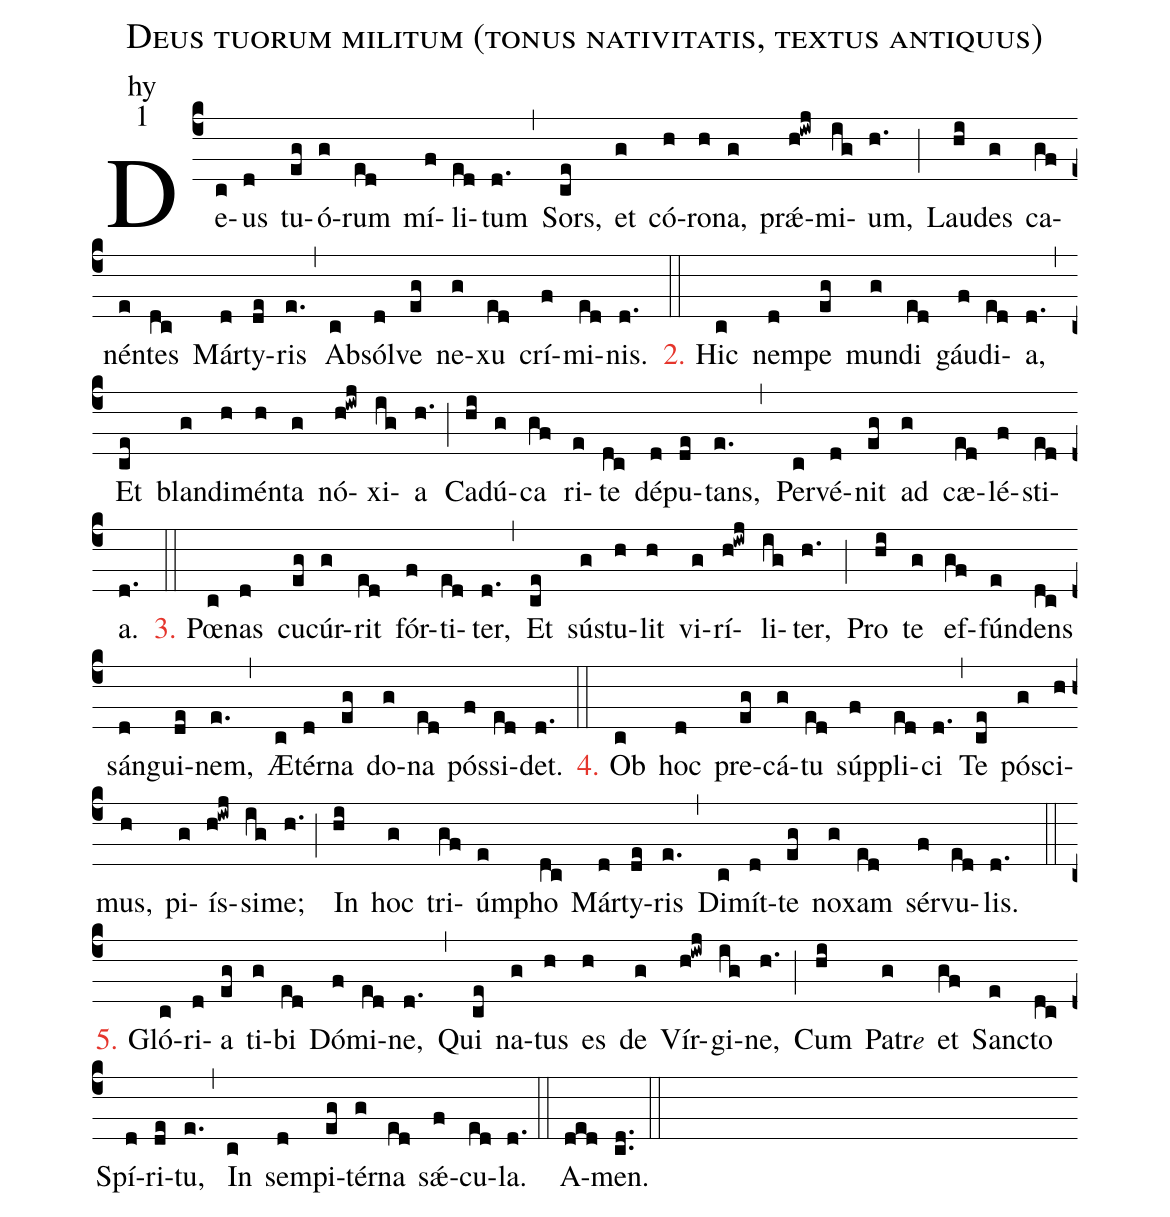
name:Deus tuorum militum (tonus nativitatis, textus antiquus);
office-part:hy;
mode:1;
%%
initial-style: 1;
%%
(c4)De(c)us(d) tu(eg)ó(g)rum(ed) mí(f)li(ed)tum(d.) (,)
Sors,(ce) et(g) có(h)ro(h)na,(g) prǽ(h!iwj)mi(ig)um,(h.) (;)
Lau(hi)des(g) ca(gf)nén(e)tes(dc) Már(d)ty(de)ris(e.) (,)
Ab(c)sól(d)ve(eg) ne(g)xu(ed) crí(f)mi(ed)nis.(d.) (::)

<c>2.</c> Hic(c) nem(d)pe(eg) mun(g)di(ed) gáu(f)di(ed)a,(d.) (,)
Et(ce) blan(g)di(h)mén(h)ta(g) nó(h!iwj)xi(ig)a(h.) (;)
Ca(hi)dú(g)ca(gf) ri(e)te(dc) dé(d)pu(de)tans,(e.) (,)
Per(c)vé(d)nit(eg) ad(g) cæ(ed)lé(f)sti(ed)a.(d.) (::)

<c>3.</c> Pœ(c)nas(d) cu(eg)cúr(g)rit(ed) fór(f)ti(ed)ter,(d.) (,)
Et(ce) sú(g)stu(h)lit(h) vi(g)rí(h!iwj)li(ig)ter,(h.) (;)
Pro(hi) te(g) ef(gf)fún(e)dens(dc) sán(d)gui(de)nem,(e.) (,)
Æ(c)tér(d)na(eg) do(g)na(ed) pós(f)si(ed)det.(d.) (::)

<c>4.</c> Ob(c) hoc(d) pre(eg)cá(g)tu(ed) súp(f)pli(ed)ci(d.) (,)
Te(ce) pó(g)sci(h)mus,(h) pi(g)ís(h!iwj)si(ig)me;(h.) (;)
In(hi) hoc(g) tri(gf)úm(e)pho(dc) Már(d)ty(de)ris(e.) (,)
Di(c)mít(d)te(eg) no(g)xam(ed) sér(f)vu(ed)lis.(d.) (::)

<c>5.</c> Gló(c)ri(d)a(eg) ti(g)bi(ed) Dó(f)mi(ed)ne,(d.) (,)
Qui(ce) na(g)tus(h) es(h) de(g) Vír(h!iwj)gi(ig)ne,(h.) (;)
Cum(hi) P{a}tr<e>e</e>(g) et(gf) San(e)cto(dc) Spí(d)ri(de)tu,(e.) (,)
In(c) sem(d)pi(eg)tér(g)na(ed) sǽ(f)cu(ed)la.(d.) (::)

A(ded)men.(cd..) (::)
